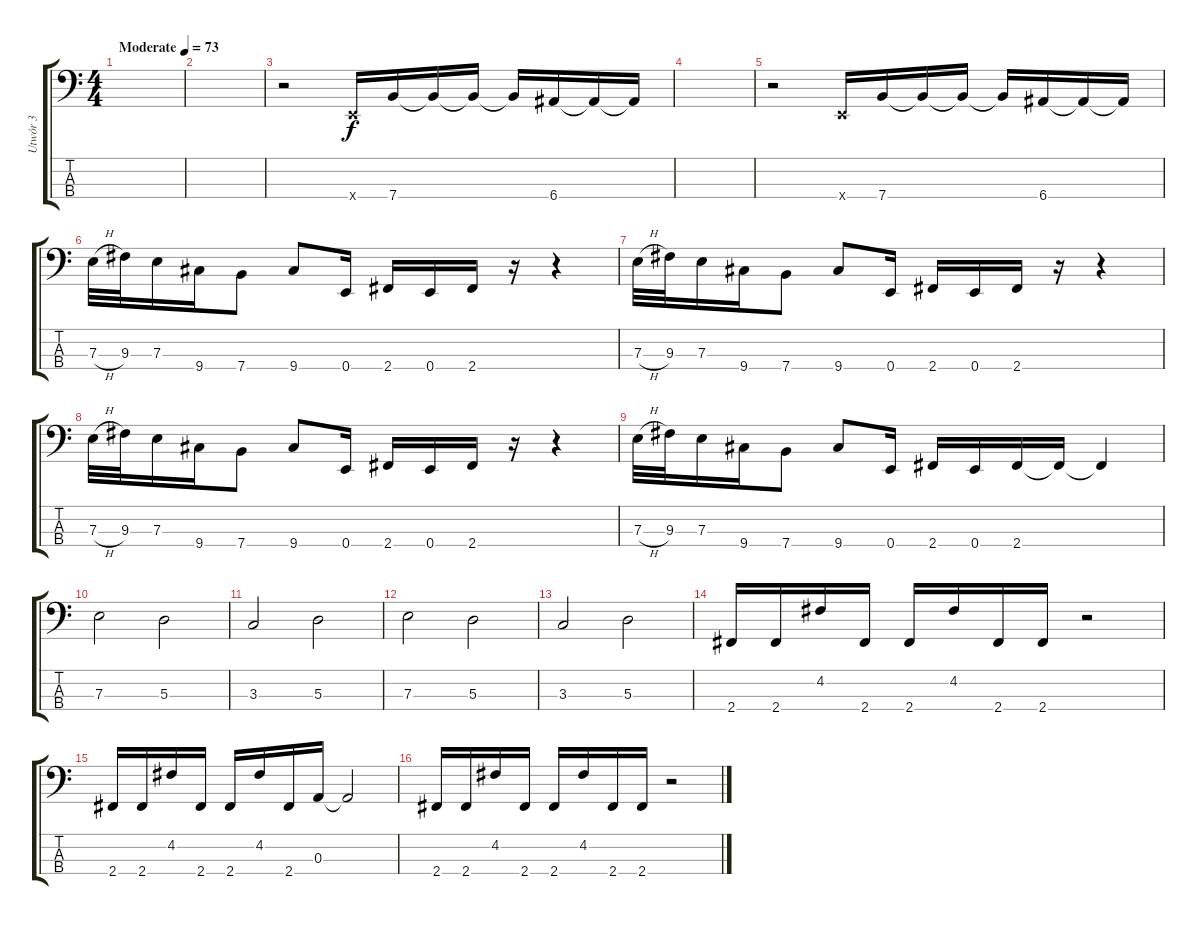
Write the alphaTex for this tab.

\track ("Utwór 3" "Utwór 3") {instrument electricbassfinger}
\staff {score tabs}
\tuning (G2 D2 A1 E1) {hide}
\ts (4 4)
\tempo (73 "Moderate")
\clef f4
\ks c
|
|
r.2 0.4{x}.16 7.4.16 7.4{t}.16 7.4{t}.16 7.4{t}.16 6.4.16 6.4{t}.16 6.4{t}.16 |
|
r.2 0.4{x}.16 7.4.16 7.4{t}.16 7.4{t}.16 7.4{t}.16 6.4.16 6.4{t}.16 6.4{t}.16 |
7.3{h}.32 9.3.32 7.3.16 9.4.16 7.4.8 9.4.8 0.4.16 2.4.16 0.4.16 2.4.16 r.16 r.4 |
7.3{h}.32 9.3.32 7.3.16 9.4.16 7.4.8 9.4.8 0.4.16 2.4.16 0.4.16 2.4.16 r.16 r.4 |
7.3{h}.32 9.3.32 7.3.16 9.4.16 7.4.8 9.4.8 0.4.16 2.4.16 0.4.16 2.4.16 r.16 r.4 |
7.3{h}.32 9.3.32 7.3.16 9.4.16 7.4.8 9.4.8 0.4.16 2.4.16 0.4.16 2.4.16 2.4{t}.16 2.4{t}.4 |
7.3.2 5.3.2 |
3.3.2 5.3.2 |
7.3.2 5.3.2 |
3.3.2 5.3.2 |
2.4.16 2.4.16 4.2.16 2.4.16 2.4.16 4.2.16 2.4.16 2.4.16 r.2 |
2.4.16 2.4.16 4.2.16 2.4.16 2.4.16 4.2.16 2.4.16 0.3.16 0.3{t}.2 |
2.4.16 2.4.16 4.2.16 2.4.16 2.4.16 4.2.16 2.4.16 2.4.16 r.2
